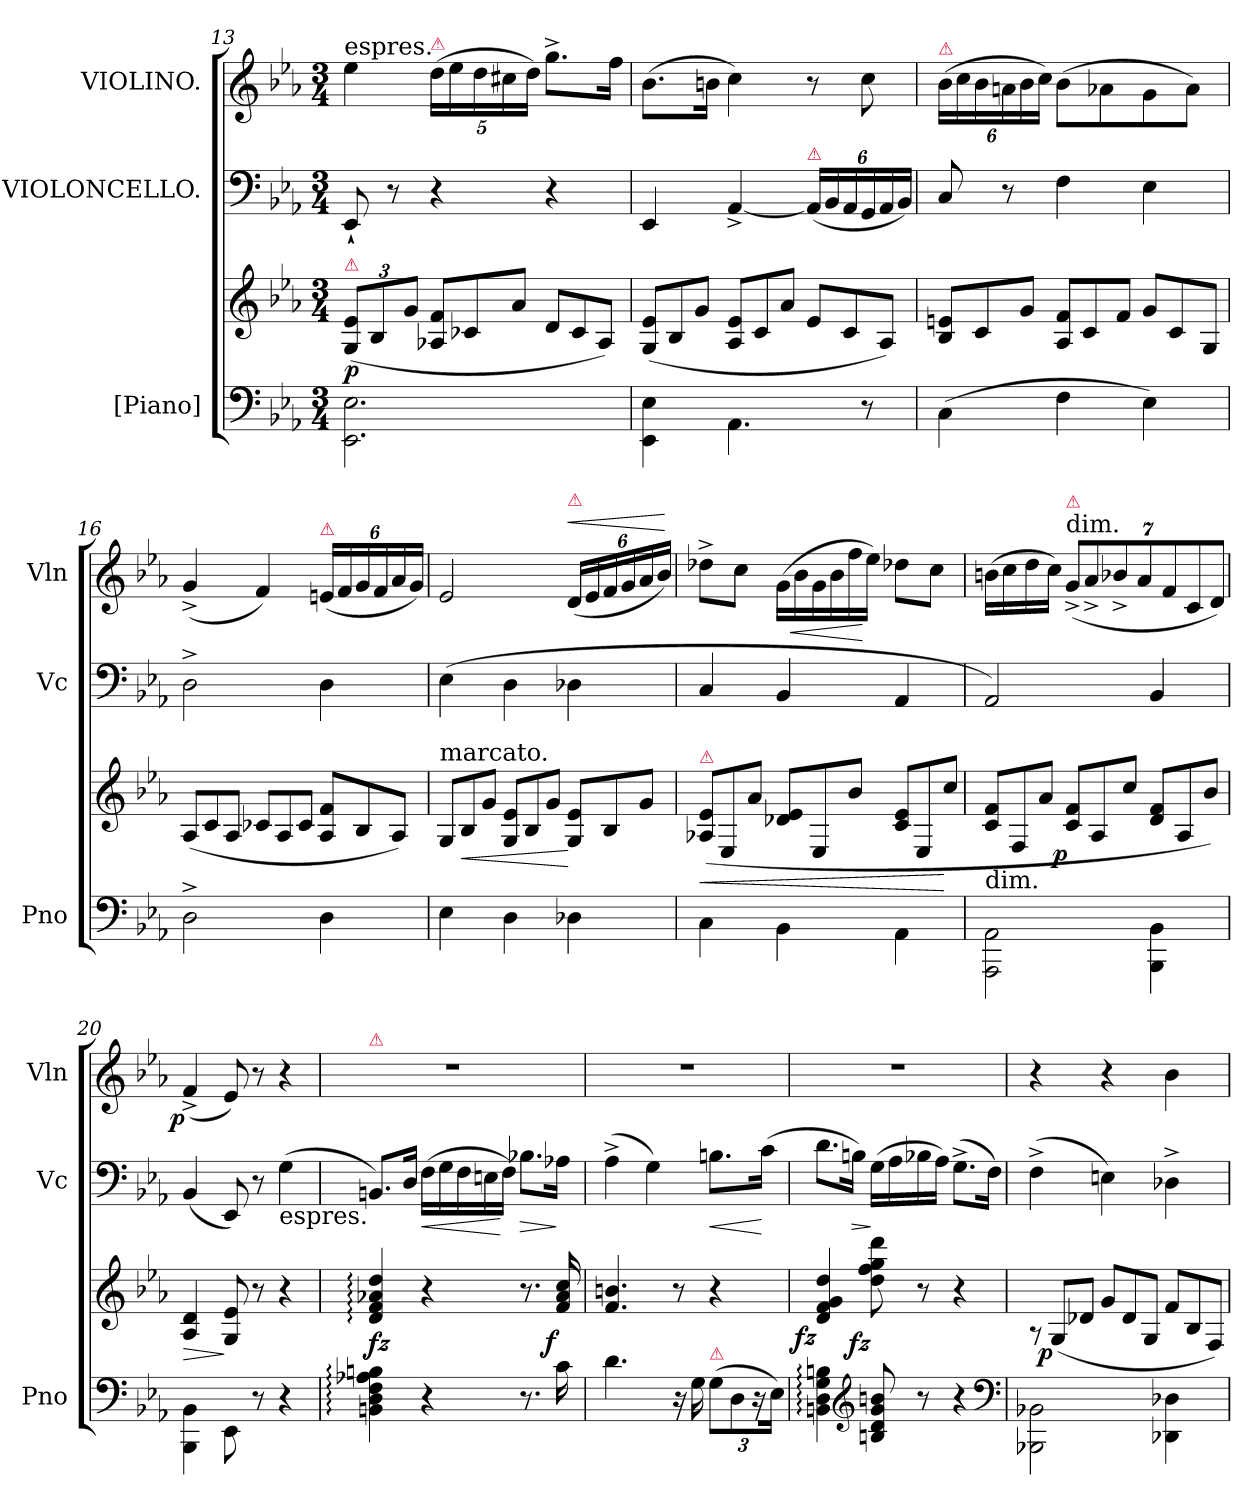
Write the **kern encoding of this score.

**kern	**kern	**dynam	**kern	**dynam	**kern	**dynam
*part3	*part3	*part3	*part2	*part2	*part1	*part1
*staff4	*staff3	*staff3/4	*staff2	*staff2	*staff1	*staff1
*I"[Piano]	*	*	*I"VIOLONCELLO.	*	*I"VIOLINO.	*
*I'Pno	*	*	*I'Vc	*	*I'Vln	*
*clefF4	*clefG2	*	*clefF4	*	*clefG2	*
*k[b-e-a-]	*k[b-e-a-]	*	*k[b-e-a-]	*	*k[b-e-a-]	*
*E-:	*E-:	*	*E-:	*	*E-:	*
*M3/4	*M3/4	*	*M3/4	*	*M3/4	*
=13	=13	=13	=13	=13	=13	=13
!	!	!	!	!	!LO:TX:a:t=espres.	!
!	!LO:TX:a:color=crimson:t=⚠	!	!	!	!	!
2.EE-\ 2.E-\	(>12G/ 12e-/L	p	8EE-`<	.	4ee-	.
.	12B-	.	.	.	.	.
.	.	.	8r	.	.	.
.	12gJ	.	.	.	.	.
*	*Xtuplet	*	*	*	*	*
!	!	!	!	!	!LO:TX:a:color=crimson:t=⚠	!
.	12A-X 12fL	.	4r	.	(>20ddLL	.
.	.	.	.	.	20ee-	.
.	12c-X	.	.	.	.	.
.	.	.	.	.	20dd	.
.	.	.	.	.	20cc#X	.
.	12a-J	.	.	.	.	.
.	.	.	.	.	20ddJJ)	.
.	12dL	.	4r	.	8.gg^<L	.
.	12c-	.	.	.	.	.
.	12A-J)	.	.	.	.	.
.	.	.	.	.	16ffJk	.
=14	=14	=14	=14	=14	=14	=14
4EE-\ 4E-\	(>12G/ 12e-/L	.	4EE-	.	(>8.b-L	.
.	12B-	.	.	.	.	.
.	12gJ	.	.	.	.	.
.	.	.	.	.	16bnJk	.
4.AA-\	12A- 12e-L	.	[4AA-^<	.	4cc)	.
.	12c	.	.	.	.	.
.	12a-J	.	.	.	.	.
!	!	!	!LO:TX:a:color=crimson:t=⚠	!	!	!
.	12e-L	.	(<24AA-LL]	.	8r	.
.	.	.	24BB-	.	.	.
.	12c	.	24AA-	.	.	.
8r	.	.	24GG	.	8cc	.
.	12A-J)	.	24AA-	.	.	.
.	.	.	24BB-JJ)	.	.	.
=15	=15	=15	=15	=15	=15	=15
!	!	!	!	!	!LO:TX:a:color=crimson:t=⚠	!
(>4C\	12B- 12enL	.	8C	.	(>24b-LL	.
.	.	.	.	.	24cc	.
.	12c	.	.	.	24b-	.
.	.	.	8r	.	24an	.
.	12gJ	.	.	.	24b-	.
.	.	.	.	.	24ccJJ)	.
4F	12A- 12fL	.	4F	.	(>8b-\L	.
.	12c	.	.	.	.	.
.	.	.	.	.	8a-X\	.
.	12fJ	.	.	.	.	.
4E-)	12gL	.	4E-	.	8g\	.
.	12c	.	.	.	.	.
.	.	.	.	.	8a-\J)	.
.	12GJ	.	.	.	.	.
=16	=16	=16	=16	=16	=16	=16
2D^<	(<12A-L	.	2D^<	.	(<4g^<	.
.	12c	.	.	.	.	.
.	12A-J	.	.	.	.	.
.	12c-XL	.	.	.	4f)	.
.	12A-	.	.	.	.	.
.	12c-J	.	.	.	.	.
!	!	!	!	!	!LO:TX:a:color=crimson:t=⚠	!
4D	12A- 12fL	.	4D	.	(<24enLL	.
.	.	.	.	.	24f	.
.	12B-	.	.	.	24g	.
.	.	.	.	.	24f	.
.	12A-J)	.	.	.	24a-	.
.	.	.	.	.	24gJJ)	.
=17	=17	=17	=17	=17	=17	=17
!	!LO:TX:a:t=marcato.	!	!	!	!	!
4E-	12GL	.	(4E-	.	2e-	.
.	12B-	<	.	.	.	.
.	12gJ	.	.	.	.	.
4D	12G 12e-L	.	4D	.	.	.
.	12B-	.	.	.	.	.
.	12gJ	.	.	.	.	.
!	!	!	!	!	!LO:TX:a:color=crimson:t=⚠	!
!	!	!	!	!	!	!LO:HP:a
4D-X	12G 12e-L	[	4D-X	.	(<24dLL	<
.	.	.	.	.	24e-	.
.	12B-	.	.	.	24f	.
.	.	.	.	.	24g	.
.	12gJ	.	.	.	24a-	.
.	.	.	.	.	24b-JJ)	.
.	.	.	.	.	.	[
=18	=18	=18	=18	=18	=18	=18
!	!LO:TX:a:color=crimson:t=⚠	!	!	!	!	!
!	!	!LO:HP:b	!	!	!	!
4C\	(>12A-X 12e-L	<	4C	.	8dd-X^>L	.
.	12E-/	.	.	.	.	.
.	.	.	.	.	8ccJ	.
.	12a-J	.	.	.	.	.
*	*	*	*	*	*Xtuplet	*
4BB-\	12d-X 12e-L	.	4BB-	.	(>24gLL	.
!	!	!	!	!	!	!LO:HP:b
.	.	.	.	.	24b-	<
.	12E-/	.	.	.	24g	.
.	.	.	.	.	24b-	.
.	12b-J	.	.	.	24ff	.
.	.	.	.	.	24ee-JJ)	[
4AA-\	12c 12e-L	.	4AA-	.	8dd-XL	.
.	12E-/	.	.	.	.	.
.	.	.	.	.	8ccJ	.
.	12ccJ	[	.	.	.	.
=19	=19	=19	=19	=19	=19	=19
!	!LO:TX:c:t=dim.	!	!	!	!	!
2AAA-\ 2AA-\	12c 12fL	.	2AA-)	.	(>16bnLL	.
.	.	.	.	.	16cc	.
.	12F/	.	.	.	.	.
.	.	.	.	.	16dd	.
.	12a-J	.	.	.	.	.
.	.	.	.	.	16ccJJ)	.
*	*	*	*	*	*tuplet	*
!	!	!	!	!	!LO:TX:t=dim.	!
!	!	!	!	!	!LO:TX:a:color=crimson:t=⚠	!
!	!	!LO:DY:rj	!	!	!	!
.	12c 12fL	p	.	.	(<14g^>L	.
.	.	.	.	.	14a-^>	.
.	12A-/	.	.	.	.	.
.	.	.	.	.	14b-X^>	.
.	12ccJ	.	.	.	.	.
.	.	.	.	.	14a-	.
4BBB-\ 4BB-\	12d 12fL	.	4BB-	.	.	.
.	.	.	.	.	14f	.
.	12A-/	.	.	.	.	.
.	.	.	.	.	14c	.
.	12b-J)	.	.	.	.	.
.	.	.	.	.	14dJ)	.
=20	=20	=20	=20	=20	=20	=20
!	!	!	!	!	!	!LO:DY:rj
4BBB-\ 4BB-\	4A-/ 4d/	>	(<4BB-	.	(<4f^<	p
8EE-\	8G/ 8e-/	]	8EE-)	.	8e-)	.
8r	8r	.	8r	.	8r	.
!	!	!	!LO:TX:b:t=espres.	!	!	!
4r	4r	.	(>4G	.	4r	.
=21	=21	=21	=21	=21	=21	=21
!	!	!	!	!	!LO:TX:a:color=crimson:t=⚠	!
4BBn: 4D: 4F: 4A-X: 4Bn:	4d: 4f: 4a-X: 4dd:	fz	8.BBnL)	.	2.rdd	.
.	.	.	16DJk	.	.	.
*	*	*	*Xtuplet	*	*	*
!	!	!	!	!LO:HP:b	!	!
4r	4r	.	(>20FLL	<	.	.
.	.	.	20G	.	.	.
.	.	.	20F	.	.	.
.	.	.	20En	.	.	.
.	.	.	20FJJ)	[	.	.
!	!	!	!	!LO:HP:b	!	!
8.r	8.r	.	8.B-XL	>	.	.
!	!	!LO:DY:rj	!	!	!	!
16c	16f 16a- 16cc	f	16A-XJk	]	.	.
=22	=22	=22	=22	=22	=22	=22
4.d	4.f 4.bn	.	(4A-^<	.	2.rdd	.
.	.	.	4G)	.	.	.
16r	8r	.	.	.	.	.
16G	.	.	.	.	.	.
!LO:TX:a:color=crimson:t=⚠	!	!	!	!	!	!
!	!	!	!	!LO:HP:b	!	!
(12GL	4r	.	8.BnL	<	.	.
12D	.	.	.	.	.	.
24r	.	.	.	.	.	.
.	.	.	(>16cJk	[	.	.
24E-Jk)	.	.	.	.	.	.
=23	=23	=23	=23	=23	=23	=23
!	!	!LO:DY:rj	!	!	!	!
4BBn: 4D: 4G: 4Bn:	4d 4f 4g 4dd	fz	8.dL	.	2.rdd	.
!	!	!	!	!LO:HP:b	!	!
.	.	.	16BnJk)	>	.	.
*clefG2	*	*	*	*	*	*
!	!	!LO:DY:rj	!	!	!	!
8Bn 8d 8g 8bn	8dd 8ff 8gg 8ddd	fz	(>16GLL	]	.	.
.	.	.	16A-	.	.	.
8r	8r	.	16B-X	.	.	.
.	.	.	16A-JJ)	.	.	.
4r	4r	.	(8.G^<L	.	.	.
.	.	.	16FJk)	.	.	.
*clefF4	*	*	*	*	*	*
=24	=24	=24	=24	=24	=24	=24
2BBB-X\ 2BB-X\	12rA	.	(>4F^<	.	4r	.
!	!	!LO:DY:rj	!	!	!	!
.	(>12G/L	p	.	.	.	.
.	12d-XJ	.	.	.	.	.
.	12gL	.	4En)	.	4r	.
.	12d-	.	.	.	.	.
.	12G/J	.	.	.	.	.
4DD-X\ 4D-X\	12fL	.	4D-X^<	.	4b-	.
.	12B-/	.	.	.	.	.
.	12F/J)	.	.	.	.	.
=	=	=	=	=	=	=
*-	*-	*-	*-	*-	*-	*-
